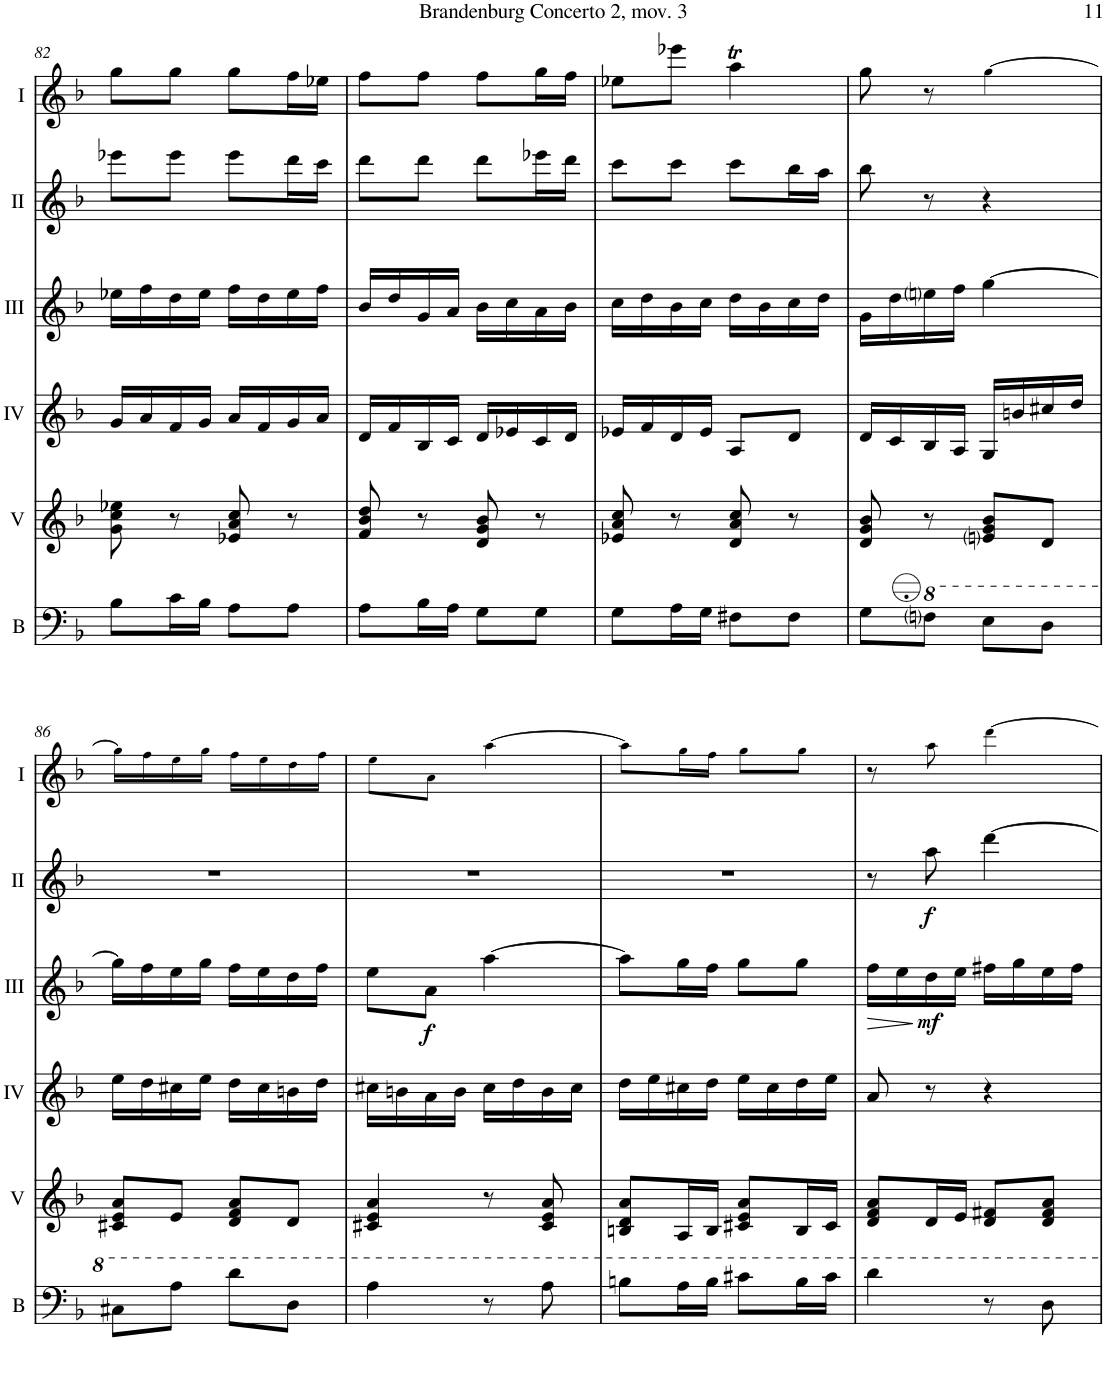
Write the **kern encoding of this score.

**kern	**kern	**kern	**kern	**dynam	**kern	**dynam	**kern
*part6	*part5	*part4	*part3	*part3	*part2	*part2	*part1
*staff6	*staff5	*staff4	*staff3	*staff3	*staff2	*staff2	*staff1
*I"Bass	*I"Acc. 5	*I"Acc. 4	*I"Acc. 3	*	*I"Acc. 2	*	*I"Acc. 1
*I'B	*	*	*	*	*	*	*
!!LO:PB:g=z
*clefF4	*clefG2	*clefG2	*clefG2	*	*clefG2	*	*clefG2
*Trd7c12	*	*	*	*	*	*	*
*k[b-]	*k[b-]	*k[b-]	*k[b-]	*	*k[b-]	*	*k[b-]
*M2/4	*M2/4	*M2/4	*M2/4	*	*M2/4	*	*M2/4
=82	=82	=82	=82	=82	=82	=82	=82
8B-\L	8g\ 8cc\ 8ee-X\	16g/LL	16ee-X\LL	.	8eee-X\L	.	8gg\L
.	.	16a/	16ff\	.	.	.	.
16c\L	8r	16f/	16dd\	.	8eee-\J	.	8gg\J
16B-\JJ	.	16g/JJ	16ee-\JJ	.	.	.	.
8A\L	8e-X/ 8a/ 8cc/	16a/LL	16ff\LL	.	8eee-\L	.	8gg\L
.	.	16f/	16dd\	.	.	.	.
8A\J	8r	16g/	16ee-\	.	16ddd\L	.	16ff\L
.	.	16a/JJ	16ff\JJ	.	16ccc\JJ	.	16ee-X\JJ
=83	=83	=83	=83	=83	=83	=83	=83
8A\L	8f/ 8b-/ 8dd/	16d/LL	16b-/LL	.	8ddd\L	.	8ff\L
.	.	16f/	16dd/	.	.	.	.
16B-\L	8r	16B-/	16g/	.	8ddd\J	.	8ff\J
16A\JJ	.	16c/JJ	16a/JJ	.	.	.	.
8G\L	8d/ 8g/ 8b-/	16d/LL	16b-\LL	.	8ddd\L	.	8ff\L
.	.	16e-X/	16cc\	.	.	.	.
8G\J	8r	16c/	16a\	.	16eee-X\L	.	16gg\L
.	.	16d/JJ	16b-\JJ	.	16ddd\JJ	.	16ff\JJ
=84	=84	=84	=84	=84	=84	=84	=84
8G\L	8e-X/ 8a/ 8cc/	16e-X/LL	16cc\LL	.	8ccc\L	.	8ee-X\L
.	.	16f/	16dd\	.	.	.	.
16A\L	8r	16d/	16b-\	.	8ccc\J	.	8eee-X\J
16G\JJ	.	16e-/JJ	16cc\JJ	.	.	.	.
8F#X\L	8d/ 8a/ 8cc/	8A/L	16dd\LL	.	8ccc\L	.	4aat\
.	.	.	16b-\	.	.	.	.
8F#\J	8r	8d/J	16cc\	.	16bb-\L	.	.
.	.	.	16dd\JJ	.	16aa\JJ	.	.
=85	=85	=85	=85	=85	=85	=85	=85
8G\L	8d/ 8g/ 8b-/	16d/LL	16g\LL	.	8bb-\	.	8gg\
.	.	16c/	16dd\	.	.	.	.
8fni\J	8r	16B-/	16eeni\	.	8r	.	8r
.	.	16A/JJ	16ff\JJ	.	.	.	.
8e\L	8eni/ 8g/ 8b-/L	16G/LL	[4gg\	.	4r	.	[4gg!\
.	.	16bn/	.	.	.	.	.
8d\J	8d/J	16cc#X/	.	.	.	.	.
.	.	16dd/JJ	.	.	.	.	.
!!LO:LB:g=z
=86	=86	=86	=86	=86	=86	=86	=86
8c#X\L	8c#X/ 8e/ 8a/L	16ee\LL	16gg\LL]	.	2r	.	16gg!\LL]
.	.	16dd\	16ff\	.	.	.	16ff!\
8a\J	8e/J	16cc#X\	16ee\	.	.	.	16ee!\
.	.	16ee\JJ	16gg\JJ	.	.	.	16gg!\JJ
8dd\L	8d/ 8f/ 8a/L	16dd\LL	16ff\LL	.	.	.	16ff!\LL
.	.	16cc#\	16ee\	.	.	.	16ee!\
8d\J	8d/J	16bn\	16dd\	.	.	.	16dd!\
.	.	16dd\JJ	16ff\JJ	.	.	.	16ff!\JJ
=87	=87	=87	=87	=87	=87	=87	=87
4a\	4c#X/ 4e/ 4a/	16cc#X\LL	8ee\L	.	2r	.	8ee!\L
.	.	16bn\	.	.	.	.	.
!	!	!	!	!LO:DY:b	!	!	!
.	.	16a\	8a\J	f	.	.	8a!\J
.	.	16b\JJ	.	.	.	.	.
8r	8r	16cc#\LL	[4aa\	.	.	.	[4aa!\
.	.	16dd\	.	.	.	.	.
8a\	8c#/ 8e/ 8a/	16b\	.	.	.	.	.
.	.	16cc#\JJ	.	.	.	.	.
=88	=88	=88	=88	=88	=88	=88	=88
8bn\L	8Bn/ 8d/ 8a/L	16dd\LL	8aa\L]	.	2r	.	8aa!\L]
.	.	16ee\	.	.	.	.	.
16a\L	16A/L	16cc#X\	16gg\L	.	.	.	16gg!\L
16b\JJ	16B/JJ	16dd\JJ	16ff\JJ	.	.	.	16ff!\JJ
8cc#X\L	8c#X/ 8e/ 8a/L	16ee\LL	8gg\L	.	.	.	8gg!\L
.	.	16cc#\	.	.	.	.	.
16b\L	16B/L	16dd\	8gg\J	.	.	.	8gg!\J
16cc#\JJ	16c#/JJ	16ee\JJ	.	.	.	.	.
=89	=89	=89	=89	=89	=89	=89	=89
!	!	!	!	!LO:HP:b	!	!	!
4dd\	8d/ 8f/ 8a/L	8a/	16ff\LL	>	8r	.	8r
.	.	.	16ee\	.	.	.	.
!	!	!	!	!LO:DY:n=1:b	!	!LO:DY:b	!
.	16d/L	8r	16dd\	] mf	8aa\	f	8aa!\
.	16e/JJ	.	16ee\JJ	.	.	.	.
8r	8d/ 8f#X/L	4r	16ff#X\LL	.	[4ddd\	.	[4ddd!\
.	.	.	16gg\	.	.	.	.
8d\	8d/ 8f#/ 8a/J	.	16ee\	.	.	.	.
.	.	.	16ff#\JJ	.	.	.	.
=	=	=	=	=	=	=	=
*-	*-	*-	*-	*-	*-	*-	*-
